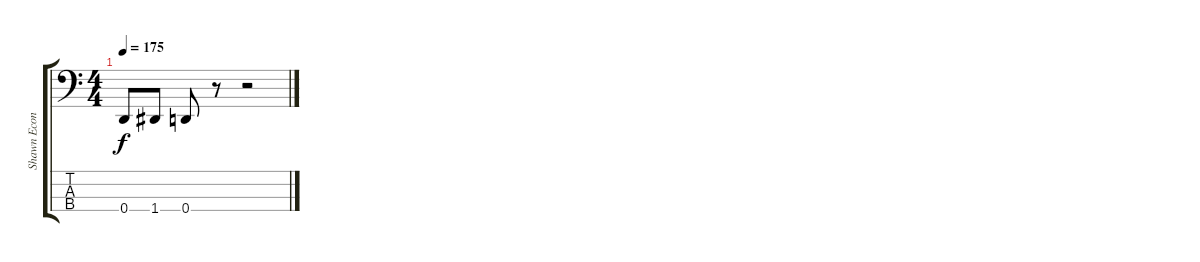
\track ("Shawn Economaki" "Shawn Econ") {instrument electricbasspick}
\staff {score tabs}
\tuning (G2 D2 A1 D1) {hide}
\ts (4 4)
\tempo 175
\clef f4
\ks c
0.4.8{dy f} 1.4.8 0.4.8 r.8 r.2
